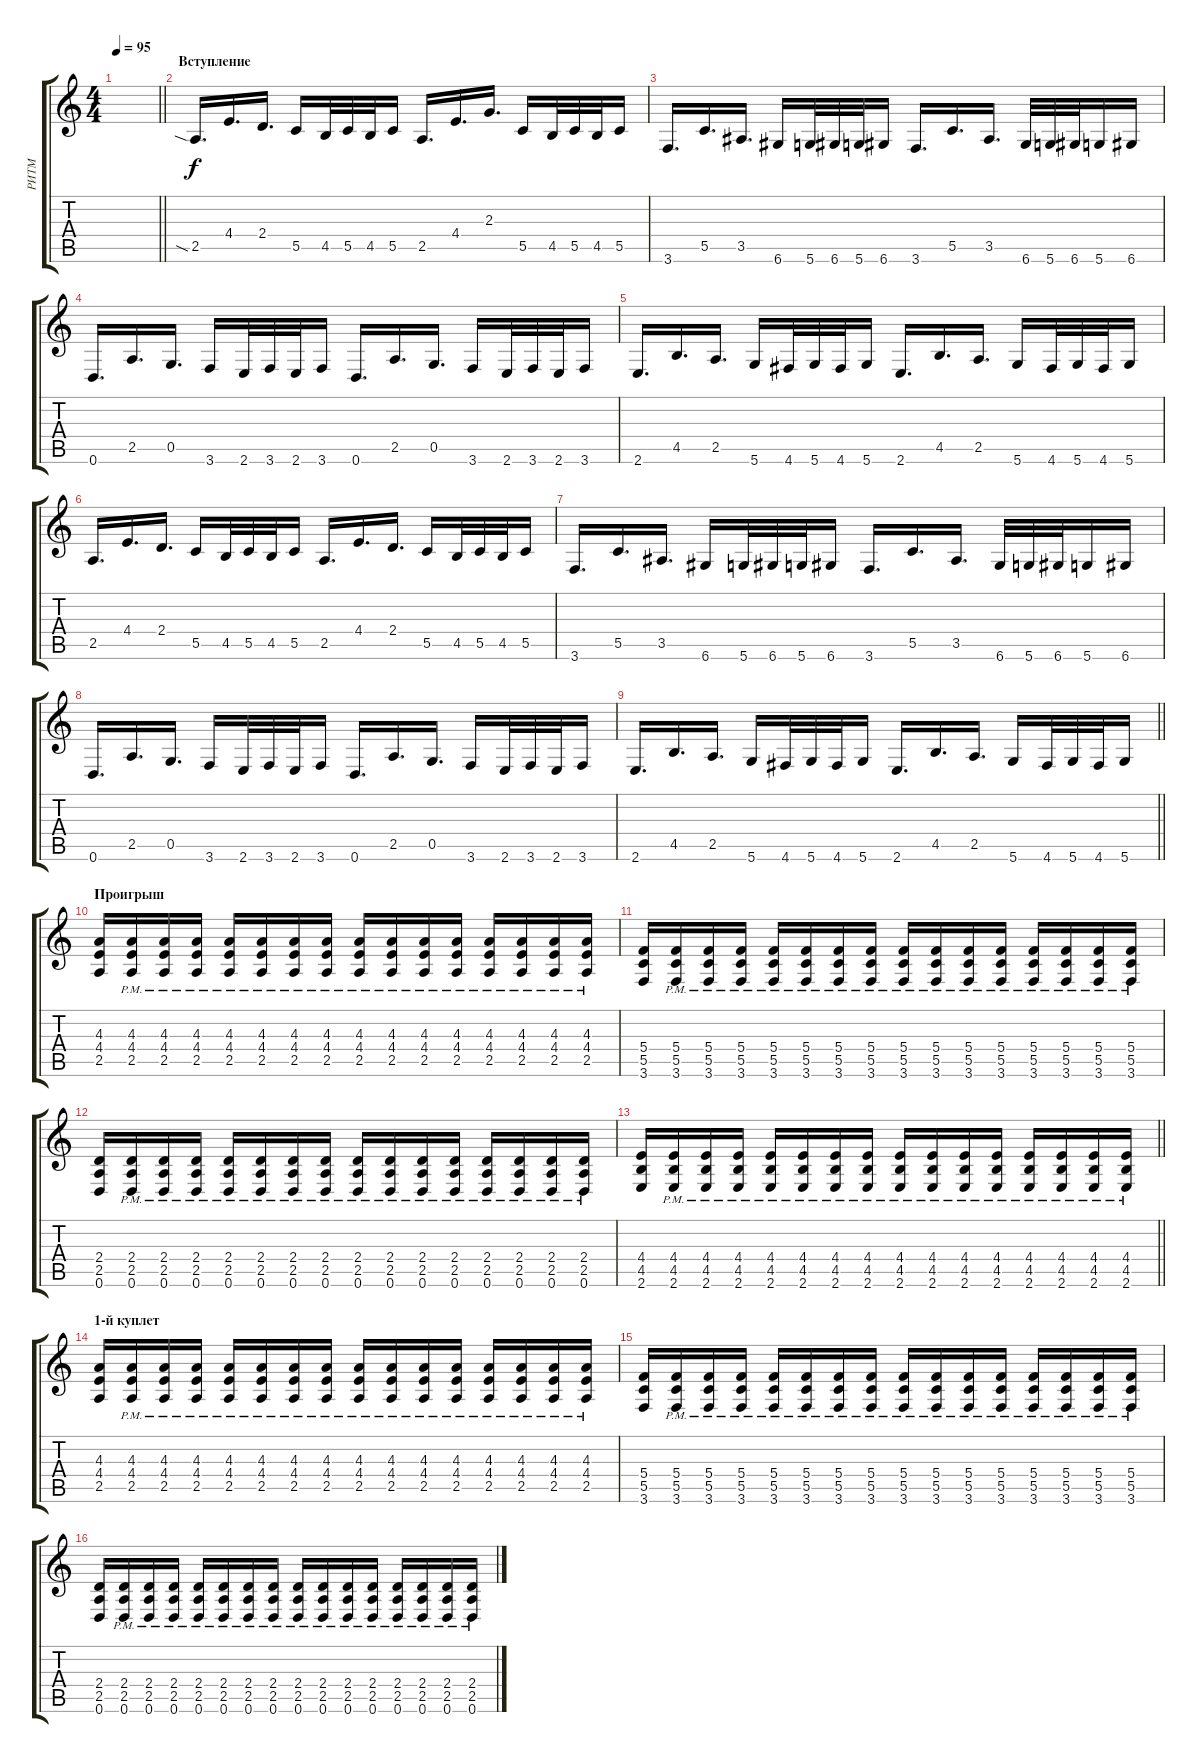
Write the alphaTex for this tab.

\track ("РИТМ" "РИТМ") {instrument distortionguitar}
\staff {score tabs}
\tuning (D4 A3 F3 C3 G2 D2) {hide}
\ts (4 4)
\tempo 95
\clef g2
\barLineRight lightlight
\ks c
|
\section ("" "Вступление")
2.5{sia}.16{d} 4.4.16{d} 2.4.16{d} 5.5.16 4.5.32 5.5.32 4.5.32 5.5.16 2.5.16{d} 4.4.16{d} 2.3.16{d} 5.5.16 4.5.32 5.5.32 4.5.32 5.5.16 |
3.6.16{d} 5.5.16{d} 3.5.16{d} 6.6.16 5.6.32 6.6.32 5.6.32 6.6.16 3.6.16{d} 5.5.16{d} 3.5.16{d} 6.6.32 5.6.32 6.6.32 5.6.16 6.6.16 |
0.6.16{d} 2.5.16{d} 0.5.16{d} 3.6.16 2.6.32 3.6.32 2.6.32 3.6.16 0.6.16{d} 2.5.16{d} 0.5.16{d} 3.6.16 2.6.32 3.6.32 2.6.32 3.6.16 |
2.6.16{d} 4.5.16{d} 2.5.16{d} 5.6.16 4.6.32 5.6.32 4.6.32 5.6.16 2.6.16{d} 4.5.16{d} 2.5.16{d} 5.6.16 4.6.32 5.6.32 4.6.32 5.6.16 |
2.5.16{d} 4.4.16{d} 2.4.16{d} 5.5.16 4.5.32 5.5.32 4.5.32 5.5.16 2.5.16{d} 4.4.16{d} 2.4.16{d} 5.5.16 4.5.32 5.5.32 4.5.32 5.5.16 |
3.6.16{d} 5.5.16{d} 3.5.16{d} 6.6.16 5.6.32 6.6.32 5.6.32 6.6.16 3.6.16{d} 5.5.16{d} 3.5.16{d} 6.6.32 5.6.32 6.6.32 5.6.16 6.6.16 |
0.6.16{d} 2.5.16{d} 0.5.16{d} 3.6.16 2.6.32 3.6.32 2.6.32 3.6.16 0.6.16{d} 2.5.16{d} 0.5.16{d} 3.6.16 2.6.32 3.6.32 2.6.32 3.6.16 |
\barLineRight lightlight
2.6.16{d} 4.5.16{d} 2.5.16{d} 5.6.16 4.6.32 5.6.32 4.6.32 5.6.16 2.6.16{d} 4.5.16{d} 2.5.16{d} 5.6.16 4.6.32 5.6.32 4.6.32 5.6.16 |
\section ("" "Проигрыш")
(4.3 4.4 2.5).16 (4.3{pm} 4.4{pm} 2.5{pm}).16 (4.3{pm} 4.4{pm} 2.5{pm}).16 (4.3{pm} 4.4{pm} 2.5{pm}).16 (4.3{pm} 4.4{pm} 2.5{pm}).16 (4.3{pm} 4.4{pm} 2.5{pm}).16 (4.3{pm} 4.4{pm} 2.5{pm}).16 (4.3{pm} 4.4{pm} 2.5{pm}).16 (4.3{pm} 4.4{pm} 2.5{pm}).16 (4.3{pm} 4.4{pm} 2.5{pm}).16 (4.3{pm} 4.4{pm} 2.5{pm}).16 (4.3{pm} 4.4{pm} 2.5{pm}).16 (4.3{pm} 4.4{pm} 2.5{pm}).16 (4.3{pm} 4.4{pm} 2.5{pm}).16 (4.3{pm} 4.4{pm} 2.5{pm}).16 (4.3{pm} 4.4{pm} 2.5{pm}).16 |
(5.4 5.5 3.6).16 (5.4{pm} 5.5{pm} 3.6{pm}).16 (5.4{pm} 5.5{pm} 3.6{pm}).16 (5.4{pm} 5.5{pm} 3.6{pm}).16 (5.4{pm} 5.5{pm} 3.6{pm}).16 (5.4{pm} 5.5{pm} 3.6{pm}).16 (5.4{pm} 5.5{pm} 3.6{pm}).16 (5.4{pm} 5.5{pm} 3.6{pm}).16 (5.4{pm} 5.5{pm} 3.6{pm}).16 (5.4{pm} 5.5{pm} 3.6{pm}).16 (5.4{pm} 5.5{pm} 3.6{pm}).16 (5.4{pm} 5.5{pm} 3.6{pm}).16 (5.4{pm} 5.5{pm} 3.6{pm}).16 (5.4{pm} 5.5{pm} 3.6{pm}).16 (5.4{pm} 5.5{pm} 3.6{pm}).16 (5.4{pm} 5.5{pm} 3.6{pm}).16 |
(2.4 2.5 0.6).16 (2.4{pm} 2.5{pm} 0.6{pm}).16 (2.4{pm} 2.5{pm} 0.6{pm}).16 (2.4{pm} 2.5{pm} 0.6{pm}).16 (2.4{pm} 2.5{pm} 0.6{pm}).16 (2.4{pm} 2.5{pm} 0.6{pm}).16 (2.4{pm} 2.5{pm} 0.6{pm}).16 (2.4{pm} 2.5{pm} 0.6{pm}).16 (2.4{pm} 2.5{pm} 0.6{pm}).16 (2.4{pm} 2.5{pm} 0.6{pm}).16 (2.4{pm} 2.5{pm} 0.6{pm}).16 (2.4{pm} 2.5{pm} 0.6{pm}).16 (2.4{pm} 2.5{pm} 0.6{pm}).16 (2.4{pm} 2.5{pm} 0.6{pm}).16 (2.4{pm} 2.5{pm} 0.6{pm}).16 (2.4{pm} 2.5{pm} 0.6{pm}).16 |
\barLineRight lightlight
(4.4 4.5 2.6).16 (4.4{pm} 4.5{pm} 2.6{pm}).16 (4.4{pm} 4.5{pm} 2.6{pm}).16 (4.4{pm} 4.5{pm} 2.6{pm}).16 (4.4{pm} 4.5{pm} 2.6{pm}).16 (4.4{pm} 4.5{pm} 2.6{pm}).16 (4.4{pm} 4.5{pm} 2.6{pm}).16 (4.4{pm} 4.5{pm} 2.6{pm}).16 (4.4{pm} 4.5{pm} 2.6{pm}).16 (4.4{pm} 4.5{pm} 2.6{pm}).16 (4.4{pm} 4.5{pm} 2.6{pm}).16 (4.4{pm} 4.5{pm} 2.6{pm}).16 (4.4{pm} 4.5{pm} 2.6{pm}).16 (4.4{pm} 4.5{pm} 2.6{pm}).16 (4.4{pm} 4.5{pm} 2.6{pm}).16 (4.4{pm} 4.5{pm} 2.6{pm}).16 |
\section ("" "1-й куплет")
(4.3 4.4 2.5).16 (4.3{pm} 4.4{pm} 2.5{pm}).16 (4.3{pm} 4.4{pm} 2.5{pm}).16 (4.3{pm} 4.4{pm} 2.5{pm}).16 (4.3{pm} 4.4{pm} 2.5{pm}).16 (4.3{pm} 4.4{pm} 2.5{pm}).16 (4.3{pm} 4.4{pm} 2.5{pm}).16 (4.3{pm} 4.4{pm} 2.5{pm}).16 (4.3{pm} 4.4{pm} 2.5{pm}).16 (4.3{pm} 4.4{pm} 2.5{pm}).16 (4.3{pm} 4.4{pm} 2.5{pm}).16 (4.3{pm} 4.4{pm} 2.5{pm}).16 (4.3{pm} 4.4{pm} 2.5{pm}).16 (4.3{pm} 4.4{pm} 2.5{pm}).16 (4.3{pm} 4.4{pm} 2.5{pm}).16 (4.3{pm} 4.4{pm} 2.5{pm}).16 |
(5.4 5.5 3.6).16 (5.4{pm} 5.5{pm} 3.6{pm}).16 (5.4{pm} 5.5{pm} 3.6{pm}).16 (5.4{pm} 5.5{pm} 3.6{pm}).16 (5.4{pm} 5.5{pm} 3.6{pm}).16 (5.4{pm} 5.5{pm} 3.6{pm}).16 (5.4{pm} 5.5{pm} 3.6{pm}).16 (5.4{pm} 5.5{pm} 3.6{pm}).16 (5.4{pm} 5.5{pm} 3.6{pm}).16 (5.4{pm} 5.5{pm} 3.6{pm}).16 (5.4{pm} 5.5{pm} 3.6{pm}).16 (5.4{pm} 5.5{pm} 3.6{pm}).16 (5.4{pm} 5.5{pm} 3.6{pm}).16 (5.4{pm} 5.5{pm} 3.6{pm}).16 (5.4{pm} 5.5{pm} 3.6{pm}).16 (5.4{pm} 5.5{pm} 3.6{pm}).16 |
(2.4 2.5 0.6).16 (2.4{pm} 2.5{pm} 0.6{pm}).16 (2.4{pm} 2.5{pm} 0.6{pm}).16 (2.4{pm} 2.5{pm} 0.6{pm}).16 (2.4{pm} 2.5{pm} 0.6{pm}).16 (2.4{pm} 2.5{pm} 0.6{pm}).16 (2.4{pm} 2.5{pm} 0.6{pm}).16 (2.4{pm} 2.5{pm} 0.6{pm}).16 (2.4{pm} 2.5{pm} 0.6{pm}).16 (2.4{pm} 2.5{pm} 0.6{pm}).16 (2.4{pm} 2.5{pm} 0.6{pm}).16 (2.4{pm} 2.5{pm} 0.6{pm}).16 (2.4{pm} 2.5{pm} 0.6{pm}).16 (2.4{pm} 2.5{pm} 0.6{pm}).16 (2.4{pm} 2.5{pm} 0.6{pm}).16 (2.4{pm} 2.5{pm} 0.6{pm}).16
